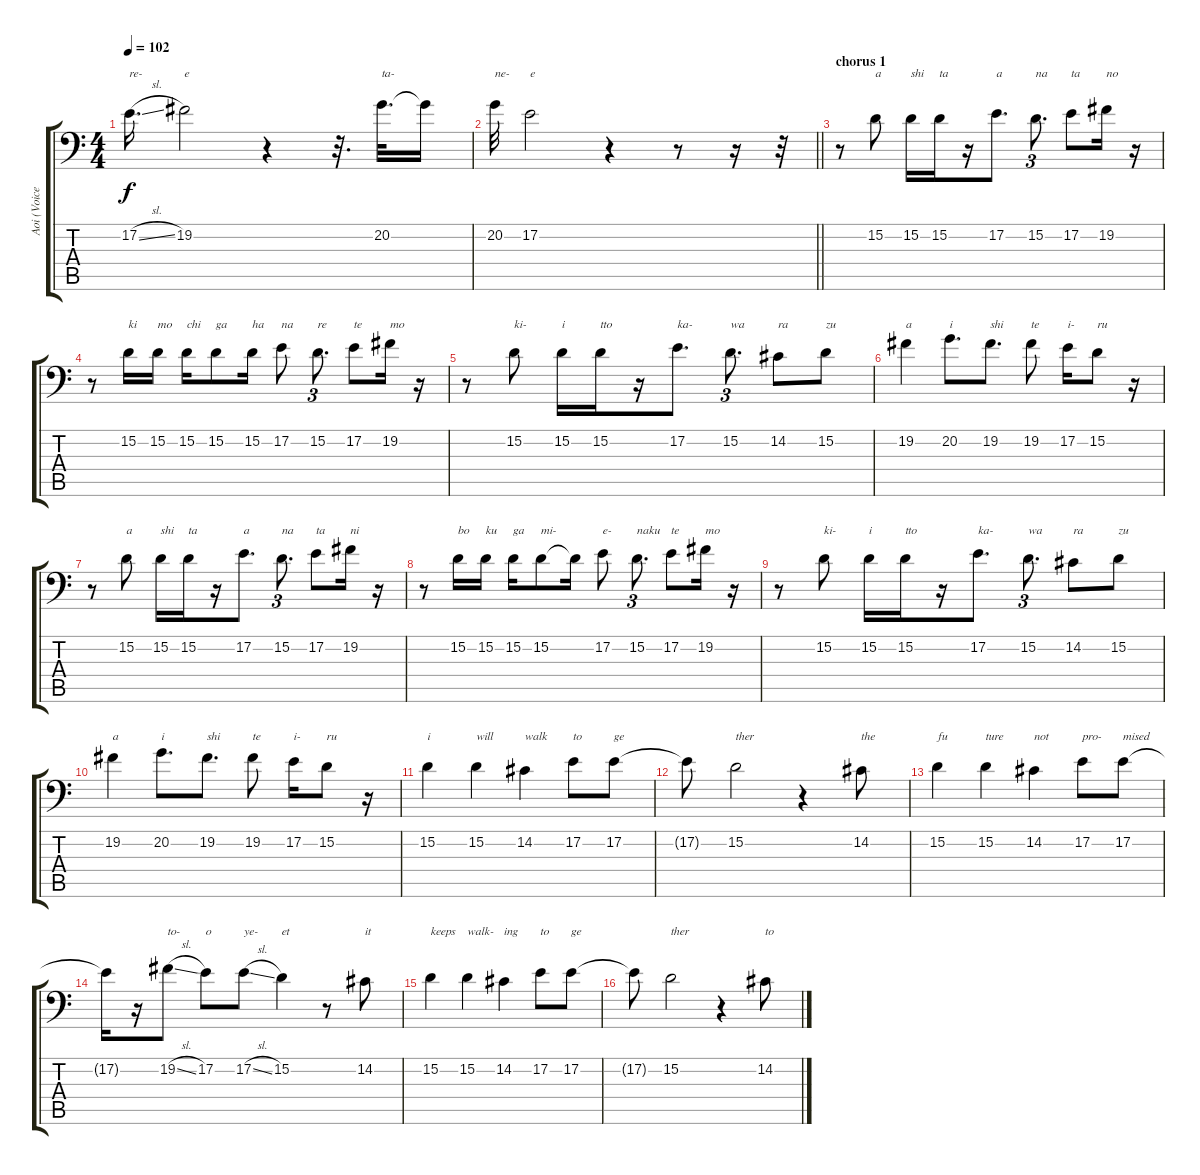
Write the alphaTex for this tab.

\track ("Aoi (Voice)" "Aoi (Voice") {solo instrument choiraahs}
\staff {score tabs}
\tuning (E3 B2 G2 D2 A1 E1) {hide}
\ts (4 4)
\tempo 102
\clef f4
\ks c
17.2{sl}.16{d txt "re-" dy f} 19.2.2{txt "e"} r.4 r.32{d} 20.2.32{d txt "ta-"} 20.2{t}.16 |
\barLineRight lightlight
20.2.32{txt "ne-"} 17.2.2{txt "e"} r.4 r.8 r.16 r.32 |
\section ("" "chorus 1")
r.8 15.2.8{txt "a"} 15.2.16{txt "shi"} 15.2.16{txt "ta"} r.16 17.2.8{d txt "a"} 15.2.8{d tu (3 2) txt "na"} 17.2.8{txt "ta"} 19.2.16{txt "no"} r.16 |
r.8 15.2.16{txt "ki"} 15.2.16{txt "mo"} 15.2.16{txt "chi"} 15.2.8{txt "ga"} 15.2.16{txt "ha"} 17.2.8{txt "na"} 15.2.8{d tu (3 2) txt "re"} 17.2.8{txt "te"} 19.2.16{txt "mo"} r.16 |
r.8 15.2.8{txt "ki-"} 15.2.16{txt "i"} 15.2.16{txt "tto"} r.16 17.2.8{d txt "ka-"} 15.2.8{d tu (3 2) txt "wa"} 14.2.8{txt "ra"} 15.2.8{txt "zu"} |
19.2.4{txt "a"} 20.2.8{d txt "i"} 19.2.8{d txt "shi"} 19.2.8{txt "te"} 17.2.16{txt "i-"} 15.2.8{txt "ru"} r.16 |
r.8 15.2.8{txt "a"} 15.2.16{txt "shi"} 15.2.16{txt "ta"} r.16 17.2.8{d txt "a"} 15.2.8{d tu (3 2) txt "na"} 17.2.8{txt "ta"} 19.2.16{txt "ni"} r.16 |
r.8 15.2.16{txt "bo"} 15.2.16{txt "ku"} 15.2.16{txt "ga"} 15.2.8{txt "mi-"} 15.2{t}.16 17.2.8{txt "e-"} 15.2.8{d tu (3 2) txt "naku"} 17.2.8{txt "te"} 19.2.16{txt "mo"} r.16 |
r.8 15.2.8{txt "ki-"} 15.2.16{txt "i"} 15.2.16{txt "tto"} r.16 17.2.8{d txt "ka-"} 15.2.8{d tu (3 2) txt "wa"} 14.2.8{txt "ra"} 15.2.8{txt "zu"} |
19.2.4{txt "a"} 20.2.8{d txt "i"} 19.2.8{d txt "shi"} 19.2.8{txt "te"} 17.2.16{txt "i-"} 15.2.8{txt "ru"} r.16 |
15.2.4{txt "i"} 15.2.4{txt "will"} 14.2.4{txt "walk"} 17.2.8{txt "to"} 17.2.8{txt "ge"} |
17.2{t}.8 15.2.2{txt "ther"} r.4 14.2.8{txt "the"} |
15.2.4{txt "fu"} 15.2.4{txt "ture"} 14.2.4{txt "not"} 17.2.8{txt "pro-"} 17.2.8{txt "mised"} |
17.2{t}.16 r.16 19.2{sl}.8{txt "to-"} 17.2.8{txt "o"} 17.2{sl}.8{txt "ye-"} 15.2.4{txt "et"} r.8 14.2.8{txt "it"} |
15.2.4{txt "keeps"} 15.2.4{txt "walk-"} 14.2.4{txt "ing"} 17.2.8{txt "to"} 17.2.8{txt "ge"} |
17.2{t}.8 15.2.2{txt "ther"} r.4 14.2.8{txt "to"}
